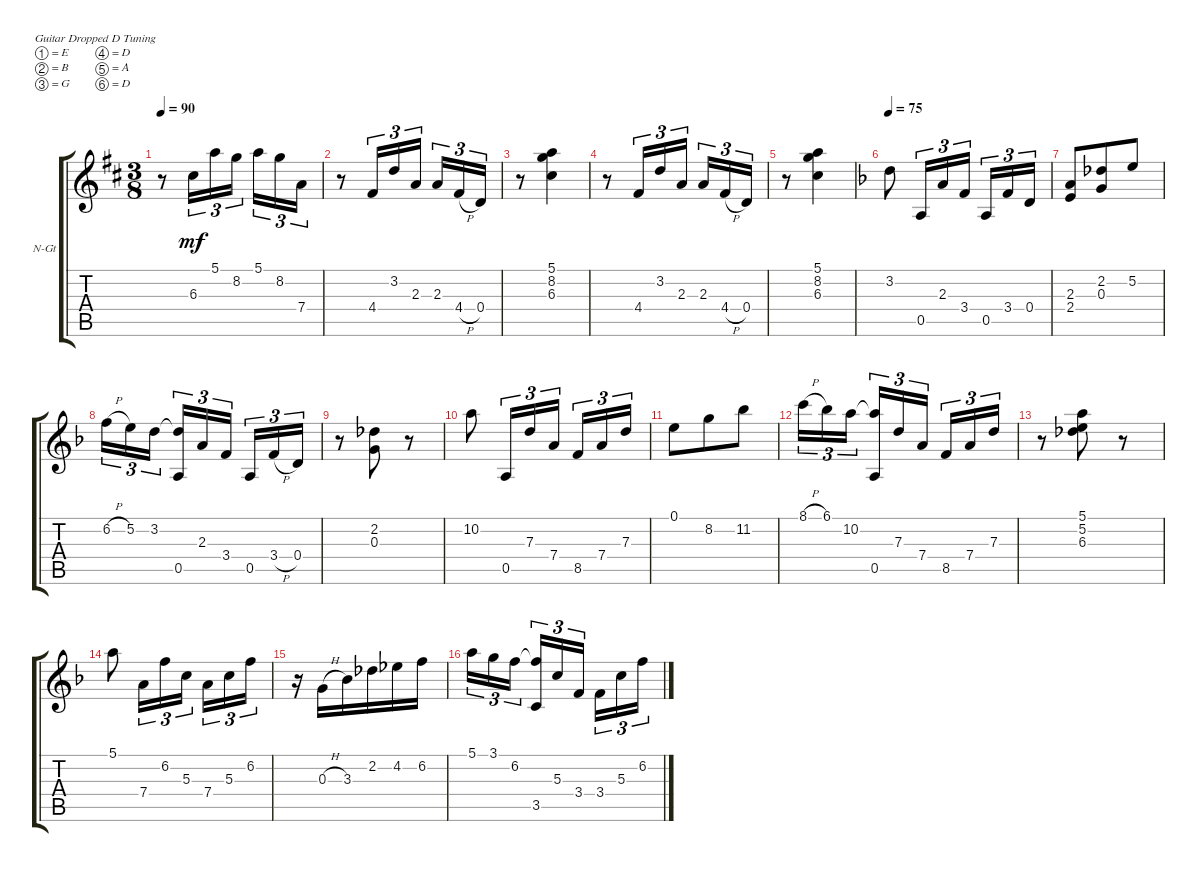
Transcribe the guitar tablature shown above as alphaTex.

\bracketExtendMode groupsimilarinstruments
\firstSystemTrackNameOrientation horizontal
\otherSystemsTrackNameOrientation horizontal
\track ("Untitled" "N-Gt") {instrument acousticgrandpiano}
\staff {score tabs}
\tuning (E4 B3 G3 D3 A2 D2)
\displaytranspose 12
\ts (3 8)
\tempo 90
\clef g2
\ks d
r.8{dy mf} 6.3.16{tu (3 2)} 5.1.16{tu (3 2)} 8.2.16{tu (3 2)} 5.1.16{tu (3 2)} 8.2.16{tu (3 2)} 7.4.16{tu (3 2)} |
r.8 4.4.16{tu (3 2)} 3.2.16{tu (3 2)} 2.3.16{tu (3 2)} 2.3.16{tu (3 2)} 4.4{h}.16{tu (3 2)} 0.4.16{tu (3 2)} |
r.8 (5.1 8.2 6.3).4 |
r.8 4.4.16{tu (3 2)} 3.2.16{tu (3 2)} 2.3.16{tu (3 2)} 2.3.16{tu (3 2)} 4.4{h}.16{tu (3 2)} 0.4.16{tu (3 2)} |
r.8 (5.1 8.2 6.3).4 |
\tempo 75
\ks dminor
3.2.8 0.5.16{tu (3 2)} 2.3.16{tu (3 2)} 3.4.16{tu (3 2)} 0.5.16{tu (3 2)} 3.4.16{tu (3 2)} 0.4.16{tu (3 2)} |
(2.3 2.4).8 (2.2 0.3).8 5.2.8 |
6.2{h}.16{tu (3 2)} 5.2.16{tu (3 2)} 3.2.16{tu (3 2)} (3.2{t} 0.5).16{tu (3 2)} 2.3.16{tu (3 2)} 3.4.16{tu (3 2)} 0.5.16{tu (3 2)} 3.4{h}.16{tu (3 2)} 0.4.16{tu (3 2)} |
r.8 (2.2 0.3).8 r.8 |
10.2.8 0.5.16{tu (3 2)} 7.3.16{tu (3 2)} 7.4.16{tu (3 2)} 8.5.16{tu (3 2)} 7.4.16{tu (3 2)} 7.3.16{tu (3 2)} |
0.1.8 8.2.8 11.2.8 |
8.1{h}.16{tu (3 2)} 6.1.16{tu (3 2)} 10.2.16{tu (3 2)} (10.2{t} 0.5).16{tu (3 2)} 7.3.16{tu (3 2)} 7.4.16{tu (3 2)} 8.5.16{tu (3 2)} 7.4.16{tu (3 2)} 7.3.16{tu (3 2)} |
r.8 (5.1 5.2 6.3).8 r.8 |
5.1.8 7.4.16{tu (3 2)} 6.2.16{tu (3 2)} 5.3.16{tu (3 2)} 7.4.16{tu (3 2)} 5.3.16{tu (3 2)} 6.2.16{tu (3 2)} |
r.16 0.3{h}.16 3.3.16 2.2.16 4.2.16 6.2.16 |
5.1.16{tu (3 2)} 3.1.16{tu (3 2)} 6.2.16{tu (3 2)} (6.2{t} 3.5).16{tu (3 2)} 5.3.16{tu (3 2)} 3.4.16{tu (3 2)} 3.4.16{tu (3 2)} 5.3.16{tu (3 2)} 6.2.16{tu (3 2)}
